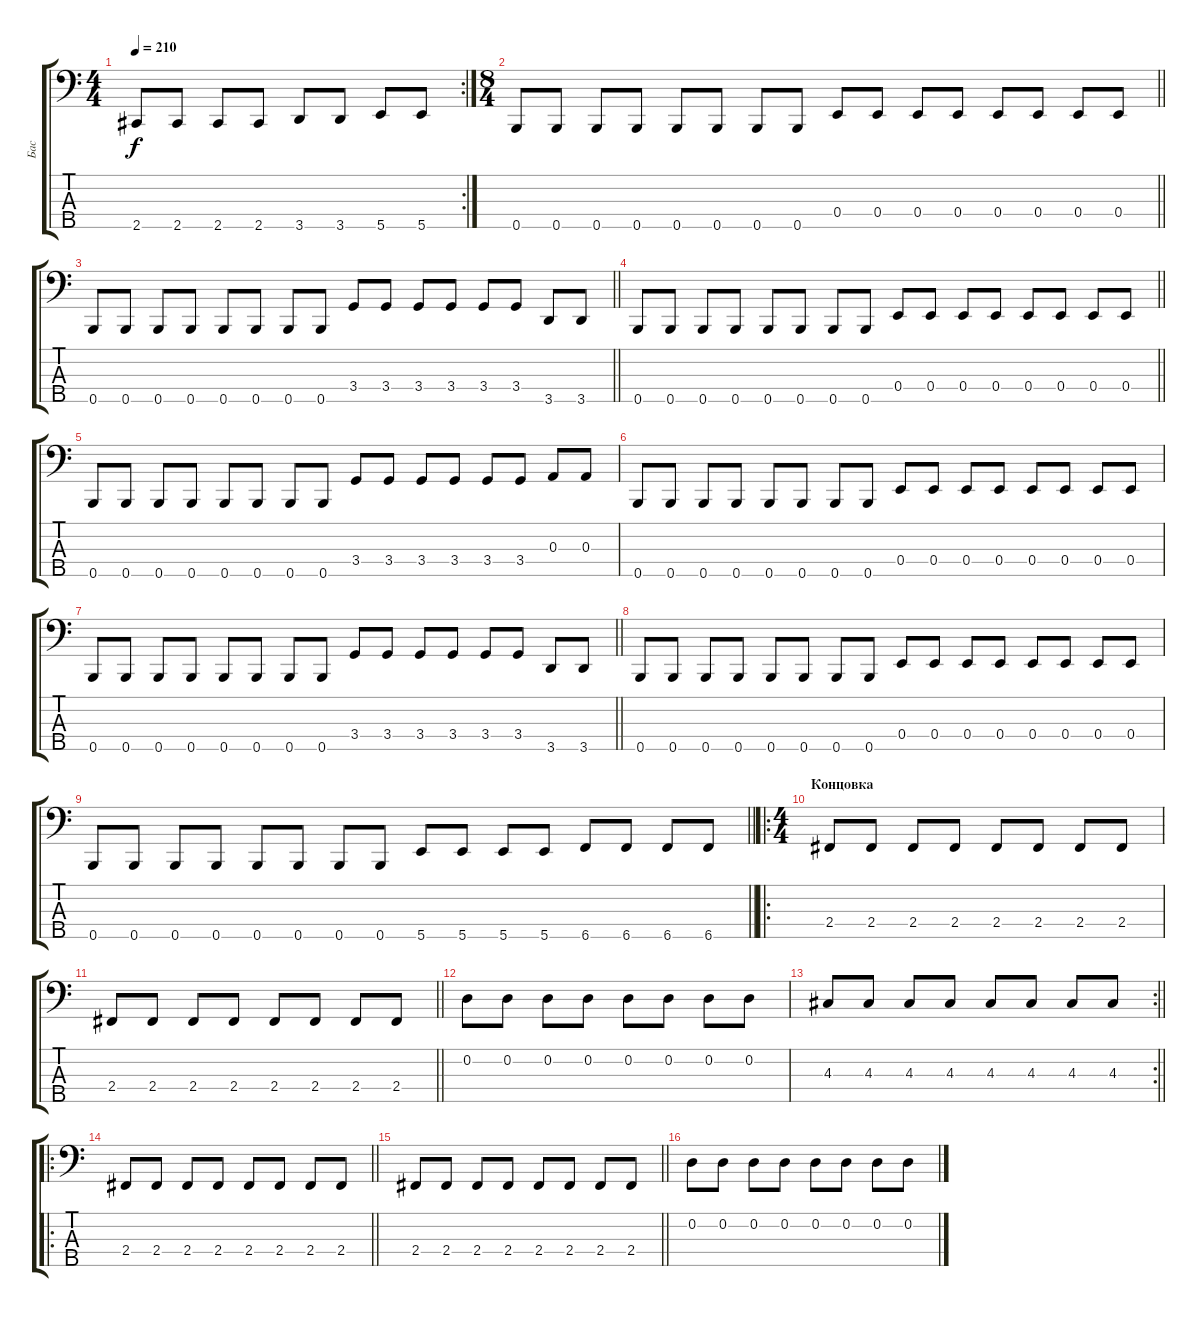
\track ("Бас" "Бас") {instrument electricbasspick}
\staff {score tabs}
\tuning (G2 D2 A1 E1 B0) {hide}
\rc 2
\ts (4 4)
\tempo 210
\clef f4
\ks c
2.5.8{dy f} 2.5.8 2.5.8 2.5.8 3.5.8 3.5.8 5.5.8 5.5.8 |
\ts (8 4)
\barLineRight lightlight
0.5.8 0.5.8 0.5.8 0.5.8 0.5.8 0.5.8 0.5.8 0.5.8 0.4.8 0.4.8 0.4.8 0.4.8 0.4.8 0.4.8 0.4.8 0.4.8 |
\barLineRight lightlight
0.5.8 0.5.8 0.5.8 0.5.8 0.5.8 0.5.8 0.5.8 0.5.8 3.4.8 3.4.8 3.4.8 3.4.8 3.4.8 3.4.8 3.5.8 3.5.8 |
\barLineRight lightlight
0.5.8 0.5.8 0.5.8 0.5.8 0.5.8 0.5.8 0.5.8 0.5.8 0.4.8 0.4.8 0.4.8 0.4.8 0.4.8 0.4.8 0.4.8 0.4.8 |
0.5.8 0.5.8 0.5.8 0.5.8 0.5.8 0.5.8 0.5.8 0.5.8 3.4.8 3.4.8 3.4.8 3.4.8 3.4.8 3.4.8 0.3.8 0.3.8 |
0.5.8 0.5.8 0.5.8 0.5.8 0.5.8 0.5.8 0.5.8 0.5.8 0.4.8 0.4.8 0.4.8 0.4.8 0.4.8 0.4.8 0.4.8 0.4.8 |
\barLineRight lightlight
0.5.8 0.5.8 0.5.8 0.5.8 0.5.8 0.5.8 0.5.8 0.5.8 3.4.8 3.4.8 3.4.8 3.4.8 3.4.8 3.4.8 3.5.8 3.5.8 |
0.5.8 0.5.8 0.5.8 0.5.8 0.5.8 0.5.8 0.5.8 0.5.8 0.4.8 0.4.8 0.4.8 0.4.8 0.4.8 0.4.8 0.4.8 0.4.8 |
\barLineRight lightlight
0.5.8 0.5.8 0.5.8 0.5.8 0.5.8 0.5.8 0.5.8 0.5.8 5.5.8 5.5.8 5.5.8 5.5.8 6.5.8 6.5.8 6.5.8 6.5.8 |
\ro
\ts (4 4)
\section ("" "Концовка")
2.4.8 2.4.8 2.4.8 2.4.8 2.4.8 2.4.8 2.4.8 2.4.8 |
\barLineRight lightlight
2.4.8 2.4.8 2.4.8 2.4.8 2.4.8 2.4.8 2.4.8 2.4.8 |
0.2.8 0.2.8 0.2.8 0.2.8 0.2.8 0.2.8 0.2.8 0.2.8 |
\rc 2
\barLineRight lightlight
4.3.8 4.3.8 4.3.8 4.3.8 4.3.8 4.3.8 4.3.8 4.3.8 |
\ro
\barLineRight lightlight
2.4.8 2.4.8 2.4.8 2.4.8 2.4.8 2.4.8 2.4.8 2.4.8 |
\barLineRight lightlight
2.4.8 2.4.8 2.4.8 2.4.8 2.4.8 2.4.8 2.4.8 2.4.8 |
0.2.8 0.2.8 0.2.8 0.2.8 0.2.8 0.2.8 0.2.8 0.2.8
